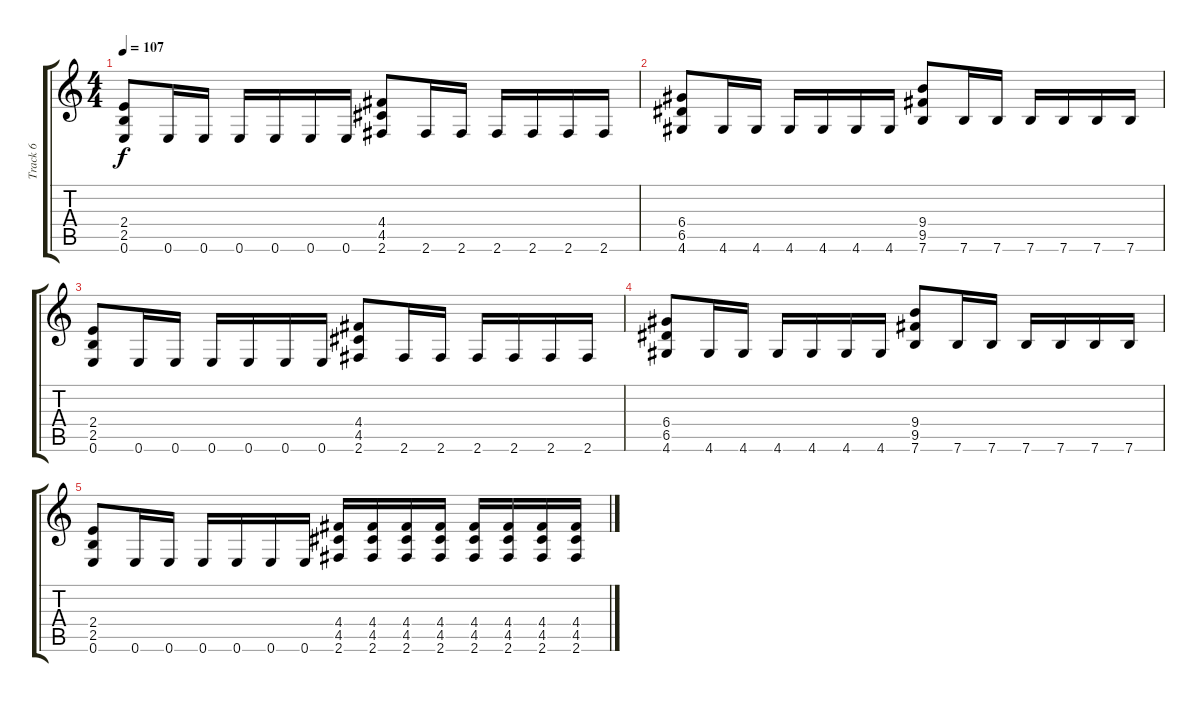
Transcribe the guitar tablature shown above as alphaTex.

\track ("Track 6" "Track 6") {instrument distortionguitar}
\staff {score tabs}
\tuning (E4 B3 G3 D3 A2 E2) {hide}
\ts (4 4)
\tempo 107
\clef g2
\ks c
(2.4 2.5 0.6).8{dy f} 0.6.16 0.6.16 0.6.16 0.6.16 0.6.16 0.6.16 (4.4 4.5 2.6).8 2.6.16 2.6.16 2.6.16 2.6.16 2.6.16 2.6.16 |
(6.4 6.5 4.6).8 4.6.16 4.6.16 4.6.16 4.6.16 4.6.16 4.6.16 (9.4 9.5 7.6).8 7.6.16 7.6.16 7.6.16 7.6.16 7.6.16 7.6.16 |
(2.4 2.5 0.6).8 0.6.16 0.6.16 0.6.16 0.6.16 0.6.16 0.6.16 (4.4 4.5 2.6).8 2.6.16 2.6.16 2.6.16 2.6.16 2.6.16 2.6.16 |
(6.4 6.5 4.6).8 4.6.16 4.6.16 4.6.16 4.6.16 4.6.16 4.6.16 (9.4 9.5 7.6).8 7.6.16 7.6.16 7.6.16 7.6.16 7.6.16 7.6.16 |
(2.4 2.5 0.6).8 0.6.16 0.6.16 0.6.16 0.6.16 0.6.16 0.6.16 (4.4 4.5 2.6).16 (4.4 4.5 2.6).16 (4.4 4.5 2.6).16 (4.4 4.5 2.6).16 (4.4 4.5 2.6).16 (4.4 4.5 2.6).16 (4.4 4.5 2.6).16 (4.4 4.5 2.6).16
